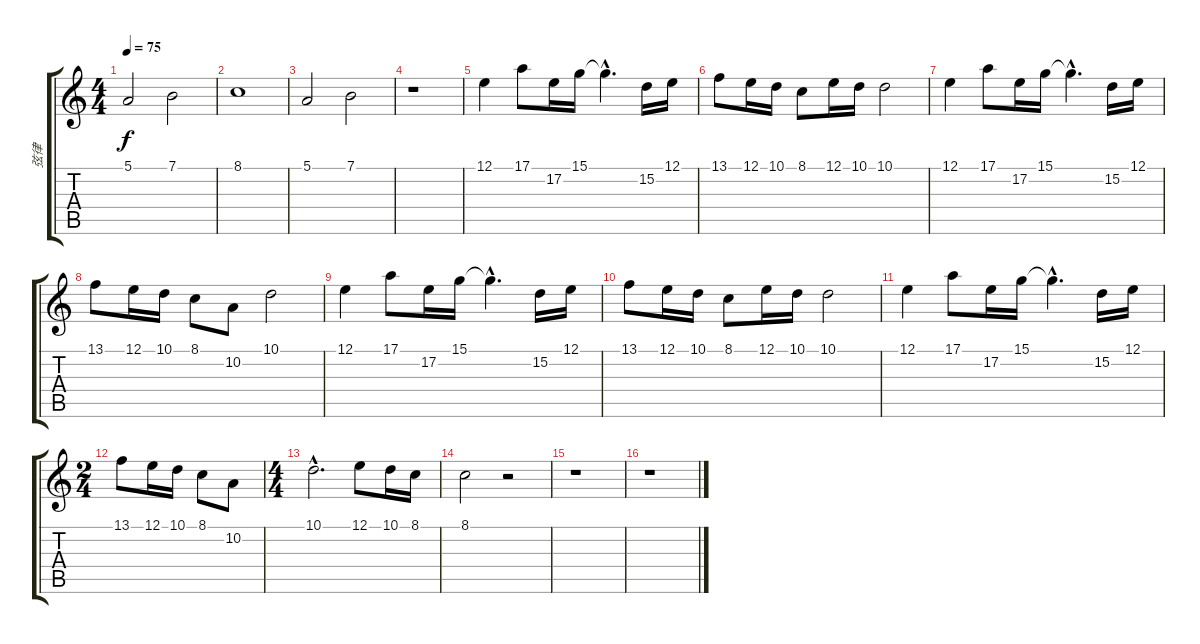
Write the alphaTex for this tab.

\track ("弦律" "弦律") {instrument electricgrandpiano}
\staff {score tabs}
\tuning (E4 B3 G3 D3 A2 E2) {hide}
\ts (4 4)
\tempo 75
\clef g2
\ks c
5.1.2{dy f} 7.1.2 |
8.1.1 |
5.1.2 7.1.2 |
r.1 |
12.1.4 17.1.8 17.2.16 15.1.16 15.1{hac t}.4{d} 15.2.16 12.1.16 |
13.1.8 12.1.16 10.1.16 8.1.8 12.1.16 10.1.16 10.1.2 |
12.1.4 17.1.8 17.2.16 15.1.16 15.1{hac t}.4{d} 15.2.16 12.1.16 |
13.1.8 12.1.16 10.1.16 8.1.8 10.2.8 10.1.2 |
12.1.4 17.1.8 17.2.16 15.1.16 15.1{hac t}.4{d} 15.2.16 12.1.16 |
13.1.8 12.1.16 10.1.16 8.1.8 12.1.16 10.1.16 10.1.2 |
12.1.4 17.1.8 17.2.16 15.1.16 15.1{hac t}.4{d} 15.2.16 12.1.16 |
\ts (2 4)
13.1.8 12.1.16 10.1.16 8.1.8 10.2.8 |
\ts (4 4)
10.1{hac}.2{d} 12.1.8 10.1.16 8.1.16 |
8.1.2 r.2 |
r.1 |
r.1
